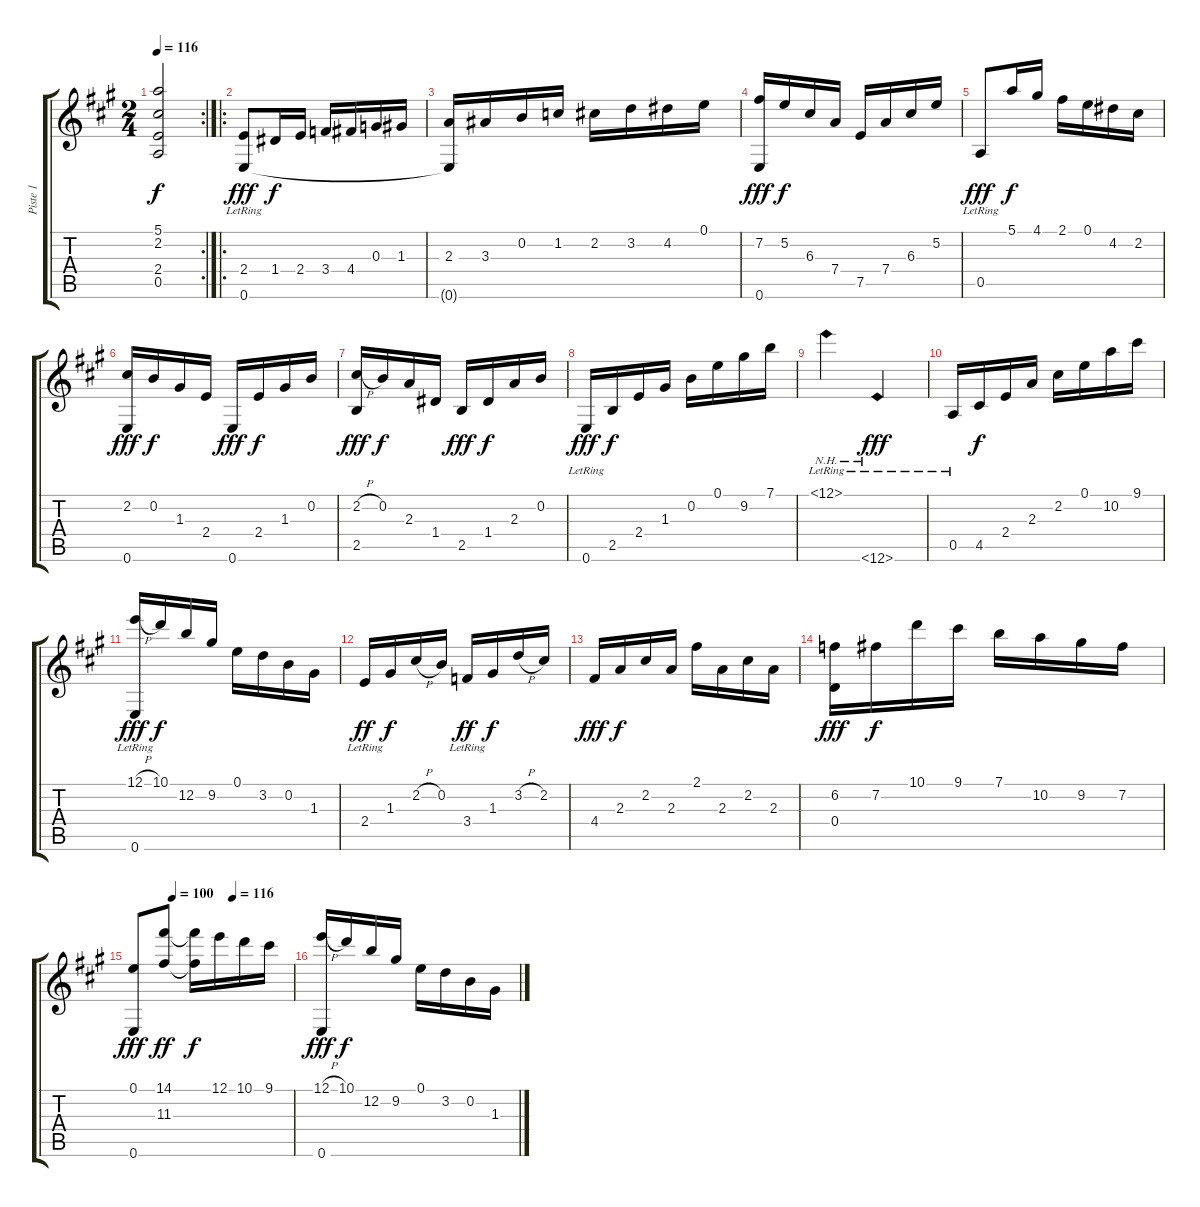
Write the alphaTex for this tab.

\track ("Piste 1" "Piste 1") {instrument acousticguitarnylon}
\staff {score tabs}
\tuning (E4 B3 G3 D3 A2 E2) {hide}
\rc 2
\ts (2 4)
\tempo 116
\clef g2
\ks a
(5.1 2.2 2.4 0.5).2{dy f} |
\ro
(2.4 0.6{lr}).8{dy fff} 1.4.16{dy f} 2.4.16 3.4.16 4.4.16 0.3.16 1.3.16 |
(2.3 0.6{t}).16 3.3.16 0.2.16 1.2.16 2.2.16 3.2.16 4.2.16 0.1.16 |
(7.2 0.6).16{dy fff} 5.2.16{dy f} 6.3.16 7.4.16 7.5.16 7.4.16 6.3.16 5.2.16 |
0.5{lr}.8{dy fff} 5.1.16{dy f} 4.1.16 2.1.16 0.1.16 4.2.16 2.2.16 |
(2.2 0.6).16{dy fff} 0.2.16{dy f} 1.3.16 2.4.16 0.6.16{dy fff} 2.4.16{dy f} 1.3.16 0.2.16 |
(2.2{h} 2.5).16{dy fff} 0.2.16{dy f} 2.3.16 1.4.16 2.5.16{dy fff} 1.4.16{dy f} 2.3.16 0.2.16 |
0.6{lr}.16{dy fff} 2.5.16{dy f} 2.4.16 1.3.16 0.2.16 0.1.16 9.2.16 7.1.16 |
12.1{nh lr}.4 12.6{nh lr}.4{dy fff} |
0.5{lr}.16 4.5.16{dy f} 2.4.16 2.3.16 2.2.16 0.1.16 10.2.16 9.1.16 |
(12.1{h} 0.6{lr}).16{dy fff} 10.1.16{dy f} 12.2.16 9.2.16 0.1.16 3.2.16 0.2.16 1.3.16 |
2.4{lr}.16{dy ff} 1.3.16{dy f} 2.2{h}.16 0.2.16 3.4{lr}.16{dy ff} 1.3.16{dy f} 3.2{h}.16 2.2.16 |
4.4.16{dy fff} 2.3.16{dy f} 2.2.16 2.3.16 2.1.16 2.3.16 2.2.16 2.3.16 |
(6.2 0.4).16{dy fff} 7.2.16{dy f} 10.1.16 9.1.16 7.1.16 10.2.16 9.2.16 7.2.16 |
\tempo (100 0.25)
\tempo (116 0.625)
(0.1 0.6).8{dy fff} (14.1 11.3).8{dy ff} (14.1{t} 11.3{t}).16{dy f} 12.1.16 10.1.16 9.1.16 |
(12.1{h} 0.6).16{dy fff} 10.1.16{dy f} 12.2.16 9.2.16 0.1.16 3.2.16 0.2.16 1.3.16
